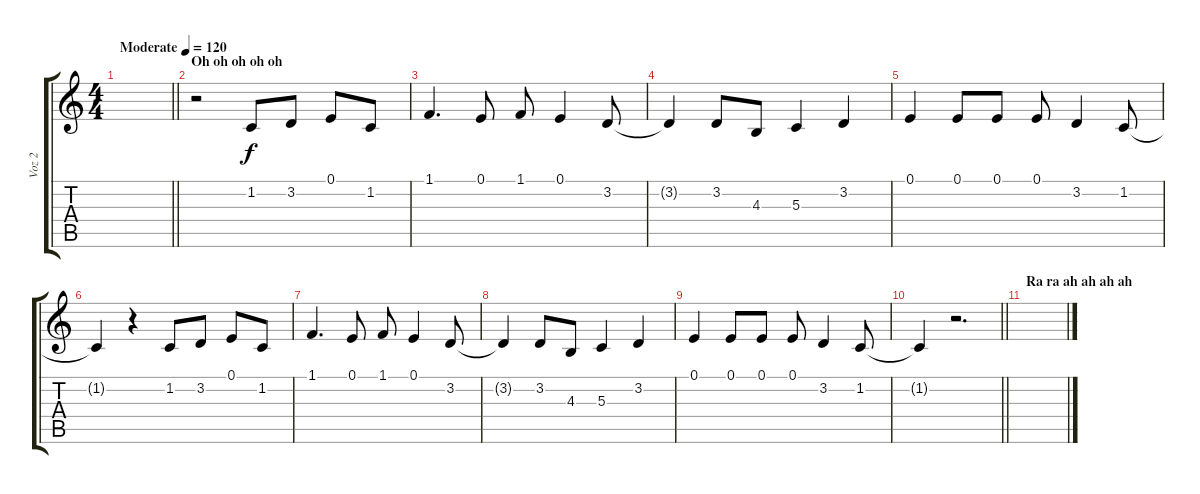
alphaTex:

\track ("Voz 2" "Voz 2") {instrument clarinet}
\staff {score tabs}
\tuning (E4 B3 G3 D3 A2 E2) {hide}
\ts (4 4)
\tempo (120 "Moderate")
\clef g2
\barLineRight lightlight
\ks c
|
\section ("" "Oh oh oh oh oh")
r.2 1.2.8 3.2.8 0.1.8 1.2.8 |
1.1.4{d} 0.1.8 1.1.8 0.1.4 3.2.8 |
3.2{t}.4 3.2.8 4.3.8 5.3.4 3.2.4 |
0.1.4 0.1.8 0.1.8 0.1.8 3.2.4 1.2.8 |
1.2{t}.4 r.4 1.2.8 3.2.8 0.1.8 1.2.8 |
1.1.4{d} 0.1.8 1.1.8 0.1.4 3.2.8 |
3.2{t}.4 3.2.8 4.3.8 5.3.4 3.2.4 |
0.1.4 0.1.8 0.1.8 0.1.8 3.2.4 1.2.8 |
\barLineRight lightlight
1.2{t}.4 r.2{d} |
\section ("" "Ra ra ah ah ah ah")
